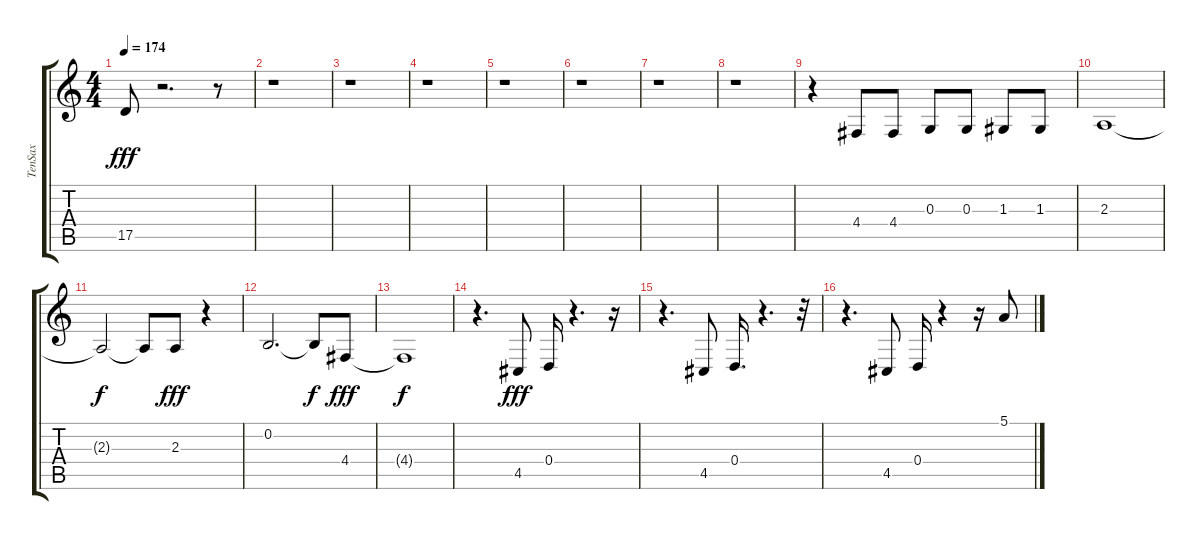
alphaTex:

\track ("TenSax" "TenSax") {instrument tenorsax}
\staff {score tabs}
\tuning (E4 B3 G3 D3 A2 E2) {hide}
\ts (4 4)
\tempo 174
\clef g2
\ks c
17.5.8{dy fff} r.2{d} r.8 |
r.1 |
r.1 |
r.1 |
r.1 |
r.1 |
r.1 |
r.1 |
r.4 4.4.8 4.4.8 0.3.8 0.3.8 1.3.8 1.3.8 |
2.3.1 |
2.3{t}.2{dy f} 2.3{t}.8 2.3.8{dy fff} r.4 |
0.2.2{d} 0.2{t}.8{dy f} 4.4.8{dy fff} |
4.4{t}.1{dy f} |
r.4{d} 4.5.8{dy fff} 0.4.16 r.4{d} r.16 |
r.4{d} 4.5.8 0.4.16{d} r.4{d} r.32 |
r.4{d} 4.5.8 0.4.16 r.4 r.16 5.1.8
